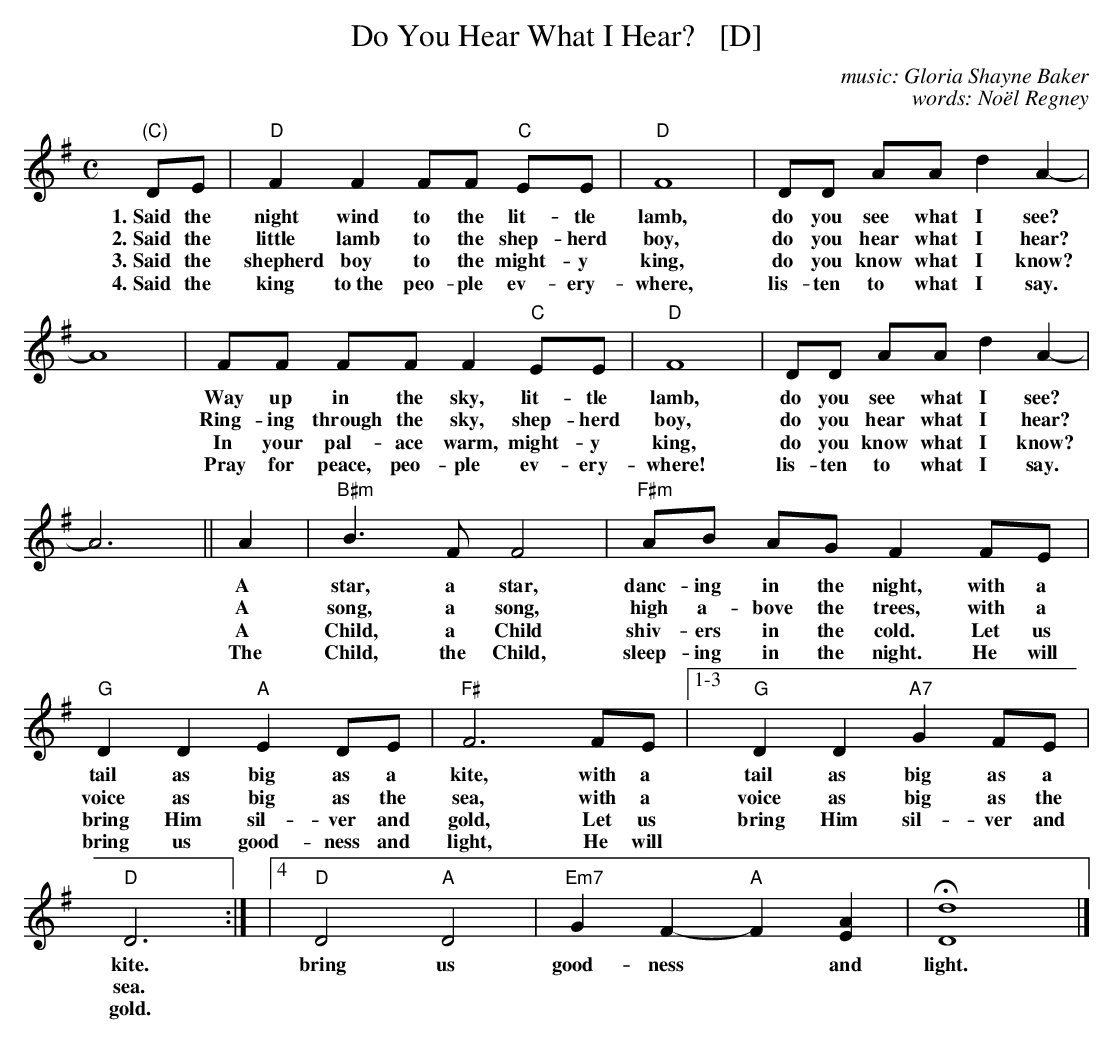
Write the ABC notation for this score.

X:1
T: Do You Hear What I Hear?   [D]
C: music: Gloria Shayne Baker
C: words: No\"el Regney
M: C
L: 1/8
K: Dmix
"(C)"DE | "D"F2 F2 FF "C"EE | "D"F8 | DD AA d2 A2- | A8 |
w: 1.~Said the night wind to the lit-tle lamb, do you see what I see?*
w: 2.~Said the little lamb to the shep-herd boy, do you hear what I hear?*
w: 3.~Said the shepherd boy to the might-y king, do you know what I know?
w: 4.~Said the king to~the peo-ple ev-ery-where, lis-ten to what I say.
FF FF F2 "C"EE | "D"F8 | DD AA d2 A2- | A6 ||
w: Way up in the sky, lit-tle lamb, do you see what I see?
w: Ring-ing through the sky, shep-herd boy, do you hear what I hear?*
w: In your pal-ace warm, might-y king, do you know what I know?*
w: Pray for peace, peo-ple ev-ery-where!  lis-ten to what I say.
A2 | "B#m"B3 F F4 | "F#m"AB AG F2 FE | "G"D2 D2 "A"E2 DE | "F#"F6 FE |[1-3 "G"D2 D2 "A7"G2 FE | "D"D6 :|
w: A star, a star, danc-ing in the night, with a tail as big as a kite, with a tail as big as a kite.
w: A song, a song, high a-bove the trees, with a voice as big as the sea, with a voice as big as the sea.
w: A Child, a Child shiv-ers in the cold. Let us bring Him sil-ver and gold, Let us bring Him sil-ver and gold.
w: The Child, the Child, sleep-ing in the night. He will bring us good-ness and light, He will
|[4 "D"D4 "A"D4 | "Em7"G2 F2- "A"F2 [A2E2] | H[d8D8] |]
w: bring us good-ness* and light.
